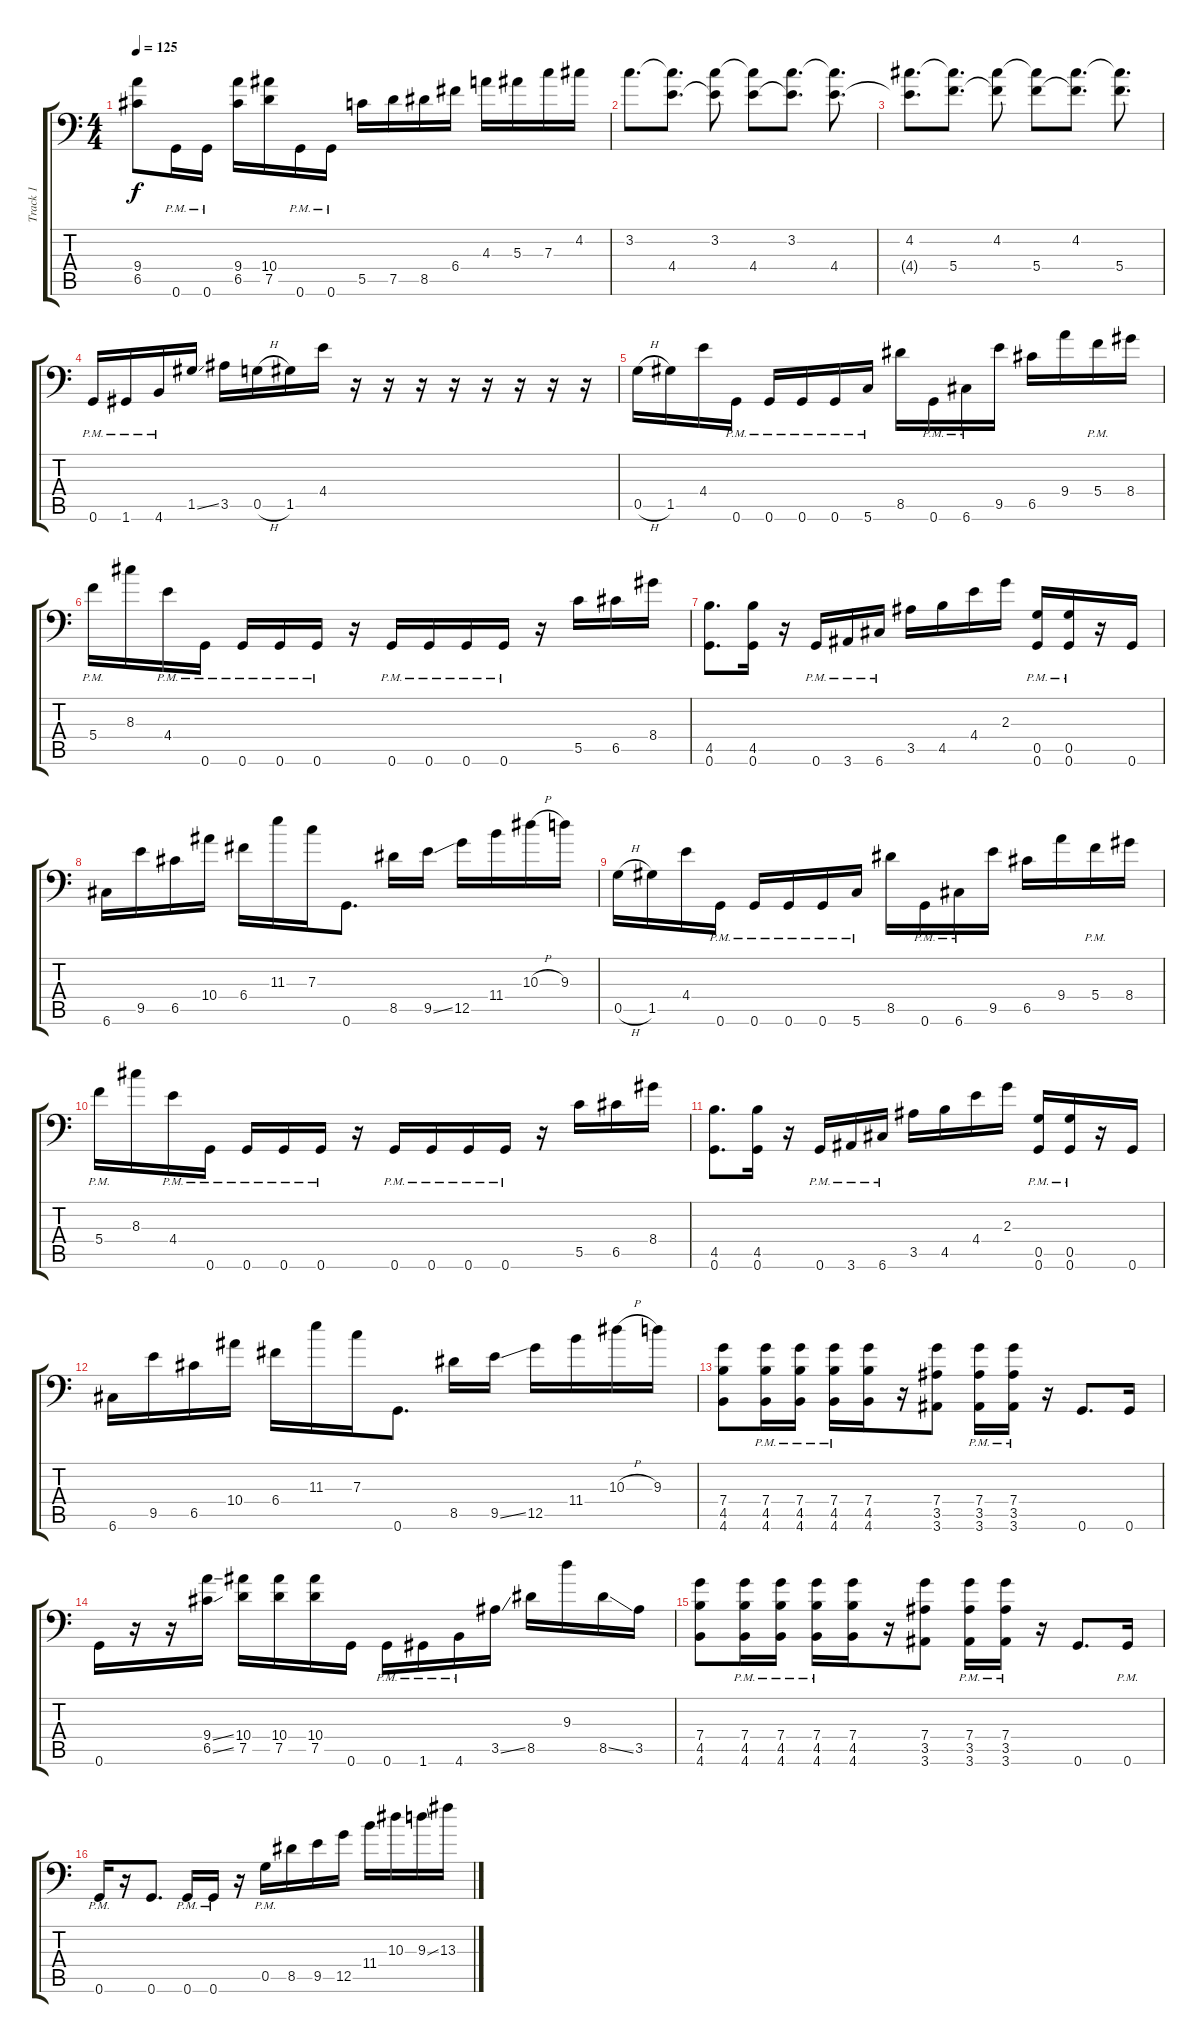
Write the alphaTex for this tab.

\track ("Track 1" "Track 1") {instrument distortionguitar}
\staff {score tabs}
\tuning (D4 A3 F3 C3 G2 G1) {hide}
\ts (4 4)
\tempo 125
\clef f4
\ks c
(9.4 6.5).8{dy f} 0.6{pm}.16 0.6{pm}.16 (9.4 6.5).16 (10.4 7.5).16 0.6{pm}.16 0.6{pm}.16 5.5.16 7.5.16 8.5.16 6.4.16 4.3.16 5.3.16 7.3.16 4.2.16 |
3.2.8{d} (3.2{t} 4.4).8{d} (3.2 4.4{t}).8 (3.2{t} 4.4).8 (3.2 4.4{t}).8{d} (3.2{t} 4.4).8{d} |
(4.2 4.4{t}).8{d} (4.2{t} 5.4).8{d} (4.2 5.4{t}).8 (4.2{t} 5.4).8 (4.2 5.4{t}).8{d} (4.2{t} 5.4).8{d} |
0.6{pm}.16 1.6{pm}.16 4.6{pm}.16 1.5{ss}.16 3.5.16 0.5{h}.16 1.5.16 4.4.16 r.16 r.16 r.16 r.16 r.16 r.16 r.16 r.16 |
0.5{h}.16 1.5.16 4.4.16 0.6{pm}.16 0.6{pm}.16 0.6{pm}.16 0.6{pm}.16 5.6{pm}.16 8.5.16 0.6{pm}.16 6.6{pm}.16 9.5.16 6.5.16 9.4.16 5.4{pm}.16 8.4.16 |
5.4{pm}.16 8.3.16 4.4{pm}.16 0.6{pm}.16 0.6{pm}.16 0.6{pm}.16 0.6{pm}.16 r.16 0.6{pm}.16 0.6{pm}.16 0.6{pm}.16 0.6{pm}.16 r.16 5.5.16 6.5.16 8.4.16 |
(4.5 0.6).8{d} (4.5 0.6).16 r.16 0.6{pm}.16 3.6{pm}.16 6.6{pm}.16 3.5.16 4.5.16 4.4.16 2.3.16 (0.5{pm} 0.6{pm}).16 (0.5{pm} 0.6{pm}).16 r.16 0.6.16 |
6.6.16 9.5.16 6.5.16 10.4.16 6.4.16 11.3.16 7.3.16 0.6.8{d} 8.5.16 9.5{ss}.16 12.5.16 11.4.16 10.3{h}.16 9.3.16 |
0.5{h}.16 1.5.16 4.4.16 0.6{pm}.16 0.6{pm}.16 0.6{pm}.16 0.6{pm}.16 5.6{pm}.16 8.5.16 0.6{pm}.16 6.6{pm}.16 9.5.16 6.5.16 9.4.16 5.4{pm}.16 8.4.16 |
5.4{pm}.16 8.3.16 4.4{pm}.16 0.6{pm}.16 0.6{pm}.16 0.6{pm}.16 0.6{pm}.16 r.16 0.6{pm}.16 0.6{pm}.16 0.6{pm}.16 0.6{pm}.16 r.16 5.5.16 6.5.16 8.4.16 |
(4.5 0.6).8{d} (4.5 0.6).16 r.16 0.6{pm}.16 3.6{pm}.16 6.6{pm}.16 3.5.16 4.5.16 4.4.16 2.3.16 (0.5{pm} 0.6{pm}).16 (0.5{pm} 0.6{pm}).16 r.16 0.6.16 |
6.6.16 9.5.16 6.5.16 10.4.16 6.4.16 11.3.16 7.3.16 0.6.8{d} 8.5.16 9.5{ss}.16 12.5.16 11.4.16 10.3{h}.16 9.3.16 |
(7.4 4.5 4.6).8 (7.4{pm} 4.5{pm} 4.6{pm}).16 (7.4{pm} 4.5{pm} 4.6{pm}).16 (7.4{pm} 4.5{pm} 4.6{pm}).16 (7.4 4.5 4.6).16 r.16 (7.4 3.5 3.6).8 (7.4{pm} 3.5{pm} 3.6{pm}).16 (7.4{pm} 3.5{pm} 3.6{pm}).16 r.16 0.6.8{d} 0.6.16 |
0.6.16 r.16 r.16 (9.4{ss} 6.5{ss}).16 (10.4 7.5).16 (10.4 7.5).16 (10.4 7.5).16 0.6.16 0.6{pm}.16 1.6{pm}.16 4.6{pm}.16 3.5{ss}.16 8.5.16 9.3.16 8.5{ss}.16 3.5.16 |
(7.4 4.5 4.6).8 (7.4{pm} 4.5{pm} 4.6{pm}).16 (7.4{pm} 4.5{pm} 4.6{pm}).16 (7.4{pm} 4.5{pm} 4.6{pm}).16 (7.4 4.5 4.6).16 r.16 (7.4 3.5 3.6).8 (7.4{pm} 3.5{pm} 3.6{pm}).16 (7.4{pm} 3.5{pm} 3.6{pm}).16 r.16 0.6.8{d} 0.6{pm}.16 |
0.6{pm}.16 r.16 0.6.8{d} 0.6{pm}.16 0.6{pm}.16 r.16 0.5{pm}.16 8.5.16 9.5.16 12.5.16 11.4.16 10.3.16 9.3{ss}.16 13.3.16
